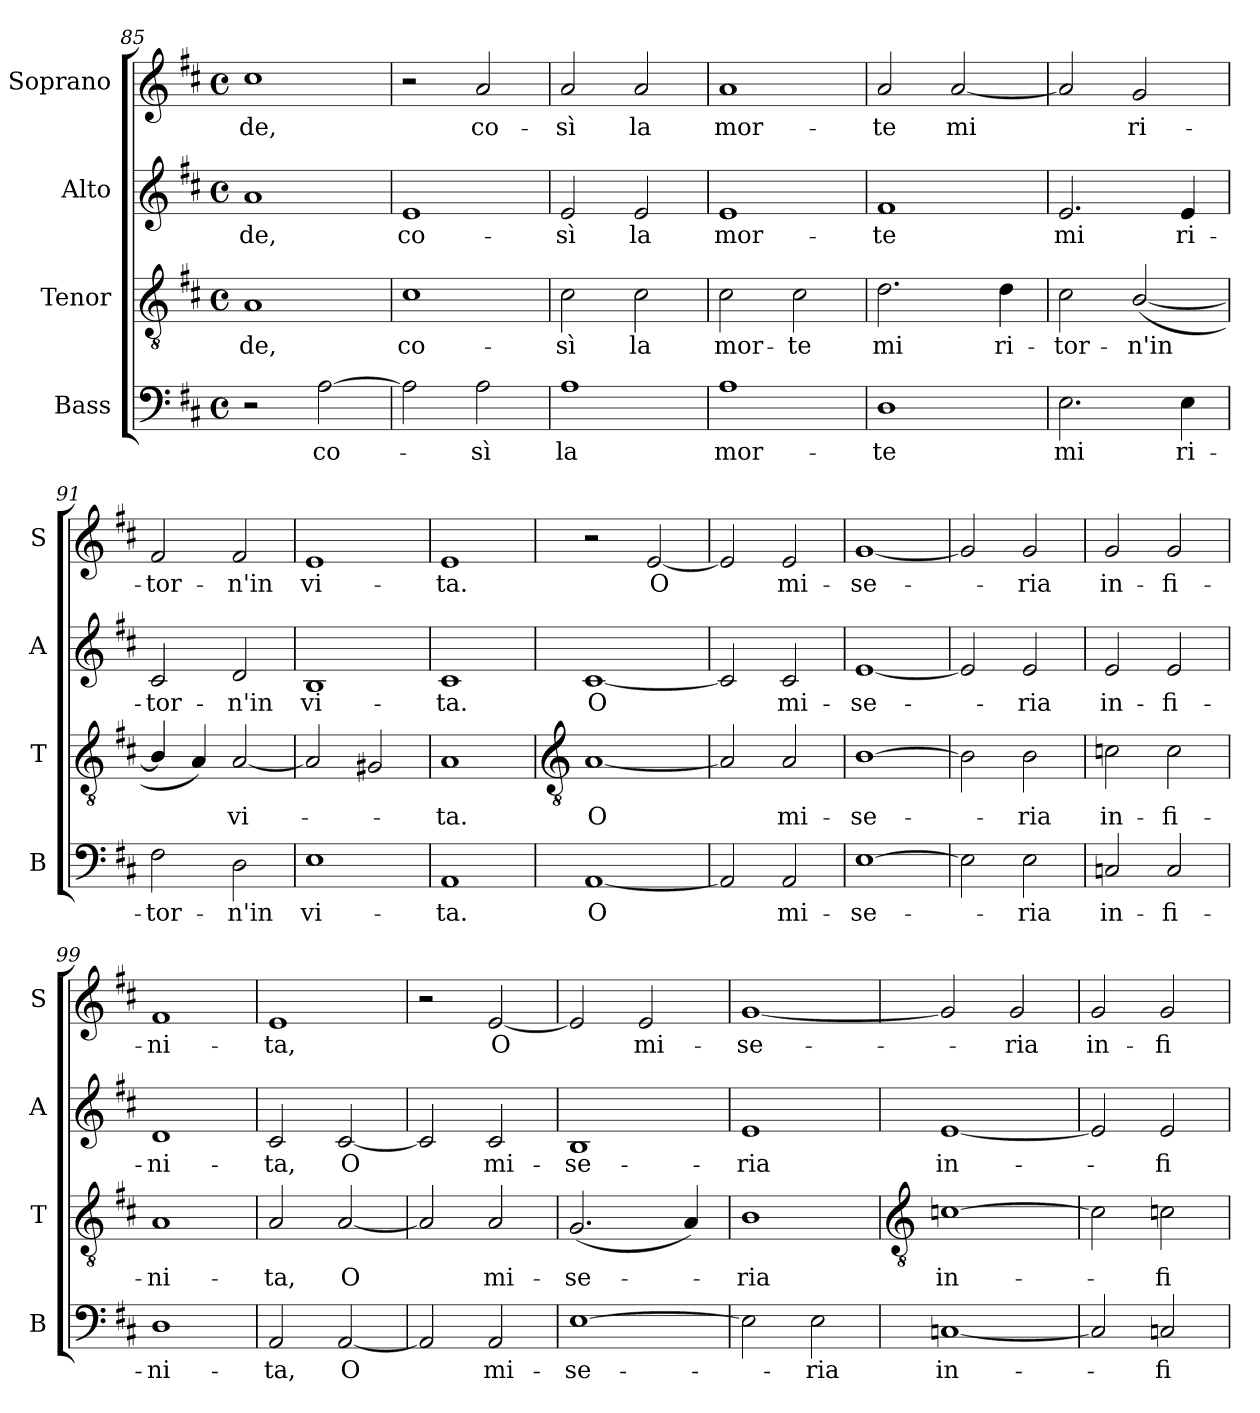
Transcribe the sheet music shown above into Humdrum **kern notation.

**kern	**text	**kern	**text	**kern	**text	**kern	**text
*part4	*part4	*part3	*part3	*part2	*part2	*part1	*part1
*staff4	*staff4	*staff3	*staff3	*staff2	*staff2	*staff1	*staff1
*I"Bass	*	*I"Tenor	*	*I"Alto	*	*I"Soprano	*
*I'B	*	*I'T	*	*I'A	*	*I'S	*
*clefF4	*	*clefGv2	*	*clefG2	*	*clefG2	*
*k[f#c#]	*	*k[f#c#]	*	*k[f#c#]	*	*k[f#c#]	*
*D:	*	*D:	*	*D:	*	*D:	*
*M4/4	*	*M4/4	*	*M4/4	*	*M4/4	*
*met(c)	*	*met(c)	*	*met(c)	*	*met(c)	*
=85	=85	=85	=85	=85	=85	=85	=85
!	!	!	!LO:LY:b	!	!LO:LY:b	!	!LO:LY:b
2r	.	1A	de,	1a	de,	1cc#	-de,
!	!LO:LY:b	!	!	!	!	!	!
[2A	co-	.	.	.	.	.	.
=86	=86	=86	=86	=86	=86	=86	=86
!	!	!	!LO:LY:b	!	!LO:LY:b	!	!
2A]	.	1c#	co-	1e	co-	2r	.
!	!LO:LY:b	!	!	!	!	!	!LO:LY:b
2A	sì	.	.	.	.	2a	co-
=87	=87	=87	=87	=87	=87	=87	=87
!	!LO:LY:b	!	!LO:LY:b	!	!LO:LY:b	!	!LO:LY:b
1A	la	2c#	-sì	2e	-sì	2a	-sì
!	!	!	!LO:LY:b	!	!LO:LY:b	!	!LO:LY:b
.	.	2c#	la	2e	la	2a	la
=88	=88	=88	=88	=88	=88	=88	=88
!	!LO:LY:b	!	!LO:LY:b	!	!LO:LY:b	!	!LO:LY:b
1A	mor-	2c#	mor-	1e	mor-	1a	mor-
!	!	!	!LO:LY:b	!	!	!	!
.	.	2c#	-te	.	.	.	.
=89	=89	=89	=89	=89	=89	=89	=89
!	!LO:LY:b	!	!LO:LY:b	!	!LO:LY:b	!	!LO:LY:b
1D	-te	2.d	mi	1f#	-te	2a	-te
!	!	!	!	!	!	!	!LO:LY:b
.	.	.	.	.	.	[2a	mi
!	!	!	!LO:LY:b	!	!	!	!
.	.	4d	ri-	.	.	.	.
=90	=90	=90	=90	=90	=90	=90	=90
!	!LO:LY:b	!	!LO:LY:b	!	!LO:LY:b	!	!
2.E	mi	2c#	-tor-	2.e	mi	2a]	.
!	!	!	!LO:LY:b	!	!	!	!LO:LY:b
.	.	(<[2B/	-n'in	.	.	2g	ri-
!	!LO:LY:b	!	!	!	!LO:LY:b	!	!
4E	ri-	.	.	4e	ri-	.	.
=91	=91	=91	=91	=91	=91	=91	=91
!	!LO:LY:b	!	!	!	!LO:LY:b	!	!LO:LY:b
2F#	-tor-	4B/]	.	2c#	-tor-	2f#	-tor-
.	.	4A)	.	.	.	.	.
!	!LO:LY:b	!	!LO:LY:b	!	!LO:LY:b	!	!LO:LY:b
2D	-n'in	[2A	vi-	2d	-n'in	2f#	-n'in
=92	=92	=92	=92	=92	=92	=92	=92
!	!LO:LY:b	!	!	!	!LO:LY:b	!	!LO:LY:b
1E	vi-	2A]	.	1B	vi-	1e	vi-
.	.	2G#X	.	.	.	.	.
=93	=93	=93	=93	=93	=93	=93	=93
!	!LO:LY:b	!	!LO:LY:b	!	!LO:LY:b	!	!LO:LY:b
1AA	-ta.	1A	ta.	1c#	-ta.	1e	-ta.
!!LO:LB:g=z
=94	=94	=94	=94	=94	=94	=94	=94
*	*	*clefGv2	*	*	*	*	*
!	!LO:LY:b	!	!LO:LY:b	!	!LO:LY:b	!	!
[1AA	O	[1A	O	[1c#	O	2r	.
!	!	!	!	!	!	!	!LO:LY:b
.	.	.	.	.	.	[2e	O
=95	=95	=95	=95	=95	=95	=95	=95
2AA]	.	2A]	.	2c#]	.	2e]	.
!	!LO:LY:b	!	!LO:LY:b	!	!LO:LY:b	!	!LO:LY:b
2AA	mi-	2A	mi-	2c#	mi-	2e	mi-
=96	=96	=96	=96	=96	=96	=96	=96
!	!LO:LY:b	!	!LO:LY:b	!	!LO:LY:b	!	!LO:LY:b
[1E	-se-	[1B	-se-	[1e	-se-	[1g	-se-
=97	=97	=97	=97	=97	=97	=97	=97
2E]	.	2B]	.	2e]	.	2g]	.
!	!LO:LY:b	!	!LO:LY:b	!	!LO:LY:b	!	!LO:LY:b
2E	ria	2B	ria	2e	ria	2g	ria
=98	=98	=98	=98	=98	=98	=98	=98
!	!LO:LY:b	!	!LO:LY:b	!	!LO:LY:b	!	!LO:LY:b
2Cn	in-	2cn	in-	2e	in-	2g	in-
!	!LO:LY:b	!	!LO:LY:b	!	!LO:LY:b	!	!LO:LY:b
2C	-fi-	2c	-fi-	2e	-fi-	2g	-fi-
=99	=99	=99	=99	=99	=99	=99	=99
!	!LO:LY:b	!	!LO:LY:b	!	!LO:LY:b	!	!LO:LY:b
1D	-ni-	1A	-ni-	1d	-ni-	1f#	-ni-
=100	=100	=100	=100	=100	=100	=100	=100
!	!LO:LY:b	!	!LO:LY:b	!	!LO:LY:b	!	!LO:LY:b
2AA	-ta,	2A	-ta,	2c#	-ta,	1e	-ta,
!	!LO:LY:b	!	!LO:LY:b	!	!LO:LY:b	!	!
[2AA	O	[2A	O	[2c#	O	.	.
=101	=101	=101	=101	=101	=101	=101	=101
2AA]	.	2A]	.	2c#]	.	2r	.
!	!LO:LY:b	!	!LO:LY:b	!	!LO:LY:b	!	!LO:LY:b
2AA	mi-	2A	mi-	2c#	mi-	[2e	O
=102	=102	=102	=102	=102	=102	=102	=102
!	!LO:LY:b	!	!LO:LY:b	!	!LO:LY:b	!	!
[1E	-se-	(<2.G	-se-	1B	-se-	2e]	.
!	!	!	!	!	!	!	!LO:LY:b
.	.	.	.	.	.	2e	mi-
.	.	4A)	.	.	.	.	.
=103	=103	=103	=103	=103	=103	=103	=103
!	!	!	!LO:LY:b	!	!LO:LY:b	!	!LO:LY:b
2E]	.	1B	ria	1e	-ria	[1g	-se-
!	!LO:LY:b	!	!	!	!	!	!
2E	ria	.	.	.	.	.	.
!!LO:LB:g=z
=104	=104	=104	=104	=104	=104	=104	=104
*	*	*clefGv2	*	*	*	*	*
!	!LO:LY:b	!	!LO:LY:b	!	!LO:LY:b	!	!
[1Cn	in-	[1cn	in-	[1e	in-	2g]	.
!	!	!	!	!	!	!	!LO:LY:b
.	.	.	.	.	.	2g	ria
=105	=105	=105	=105	=105	=105	=105	=105
!	!	!	!	!	!	!	!LO:LY:b
2C]	.	2c]	.	2e]	.	2g	in-
!	!LO:LY:b	!	!LO:LY:b	!	!LO:LY:b	!	!LO:LY:b
2C	fi-	2c	fi-	2e	fi-	2g	-fi-
=	=	=	=	=	=	=	=
*-	*-	*-	*-	*-	*-	*-	*-
